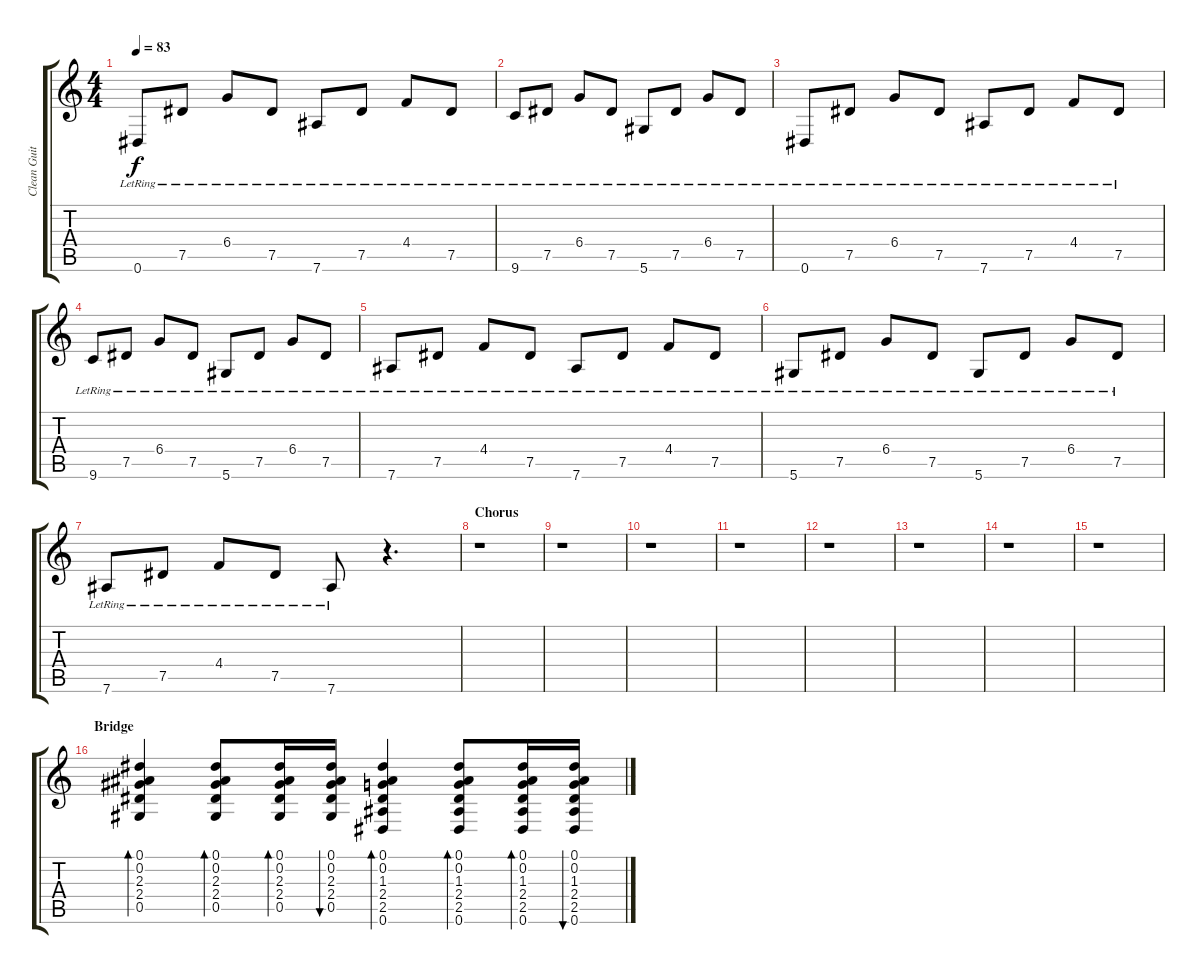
\track ("Clean Guitar 1" "Clean Guit") {instrument electricguitarclean}
\staff {score tabs}
\tuning (Eb4 Bb3 Gb3 Db3 Ab2 Eb2) {hide}
\ts (4 4)
\tempo 83
\clef g2
\ks c
0.6{lr}.8{dy f} 7.5{lr}.8 6.4{lr}.8 7.5{lr}.8 7.6{lr}.8 7.5{lr}.8 4.4{lr}.8 7.5{lr}.8 |
9.6{lr}.8 7.5{lr}.8 6.4{lr}.8 7.5{lr}.8 5.6{lr}.8 7.5{lr}.8 6.4{lr}.8 7.5{lr}.8 |
0.6{lr}.8 7.5{lr}.8 6.4{lr}.8 7.5{lr}.8 7.6{lr}.8 7.5{lr}.8 4.4{lr}.8 7.5{lr}.8 |
9.6{lr}.8 7.5{lr}.8 6.4{lr}.8 7.5{lr}.8 5.6{lr}.8 7.5{lr}.8 6.4{lr}.8 7.5{lr}.8 |
7.6{lr}.8 7.5{lr}.8 4.4{lr}.8 7.5{lr}.8 7.6{lr}.8 7.5{lr}.8 4.4{lr}.8 7.5{lr}.8 |
5.6{lr}.8 7.5{lr}.8 6.4{lr}.8 7.5{lr}.8 5.6{lr}.8 7.5{lr}.8 6.4{lr}.8 7.5{lr}.8 |
7.6{lr}.8 7.5{lr}.8 4.4{lr}.8 7.5{lr}.8 7.6{lr}.8 r.4{d} |
\section ("" "Chorus")
r.1 |
r.1 |
r.1 |
r.1 |
r.1 |
r.1 |
r.1 |
r.1 |
\section ("" "Bridge")
(0.1 0.2 2.3 2.4 0.5).4{bd 60 volume 11 balance 8} (0.1 0.2 2.3 2.4 0.5).8{bd 60} (0.1 0.2 2.3 2.4 0.5).16{bd 60} (0.1 0.2 2.3 2.4 0.5).16{bu 60} (0.1 0.2 1.3 2.4 2.5 0.6).4{bd 60} (0.1 0.2 1.3 2.4 2.5 0.6).8{bd 60} (0.1 0.2 1.3 2.4 2.5 0.6).16{bd 60} (0.1 0.2 1.3 2.4 2.5 0.6).16{bu 60}
